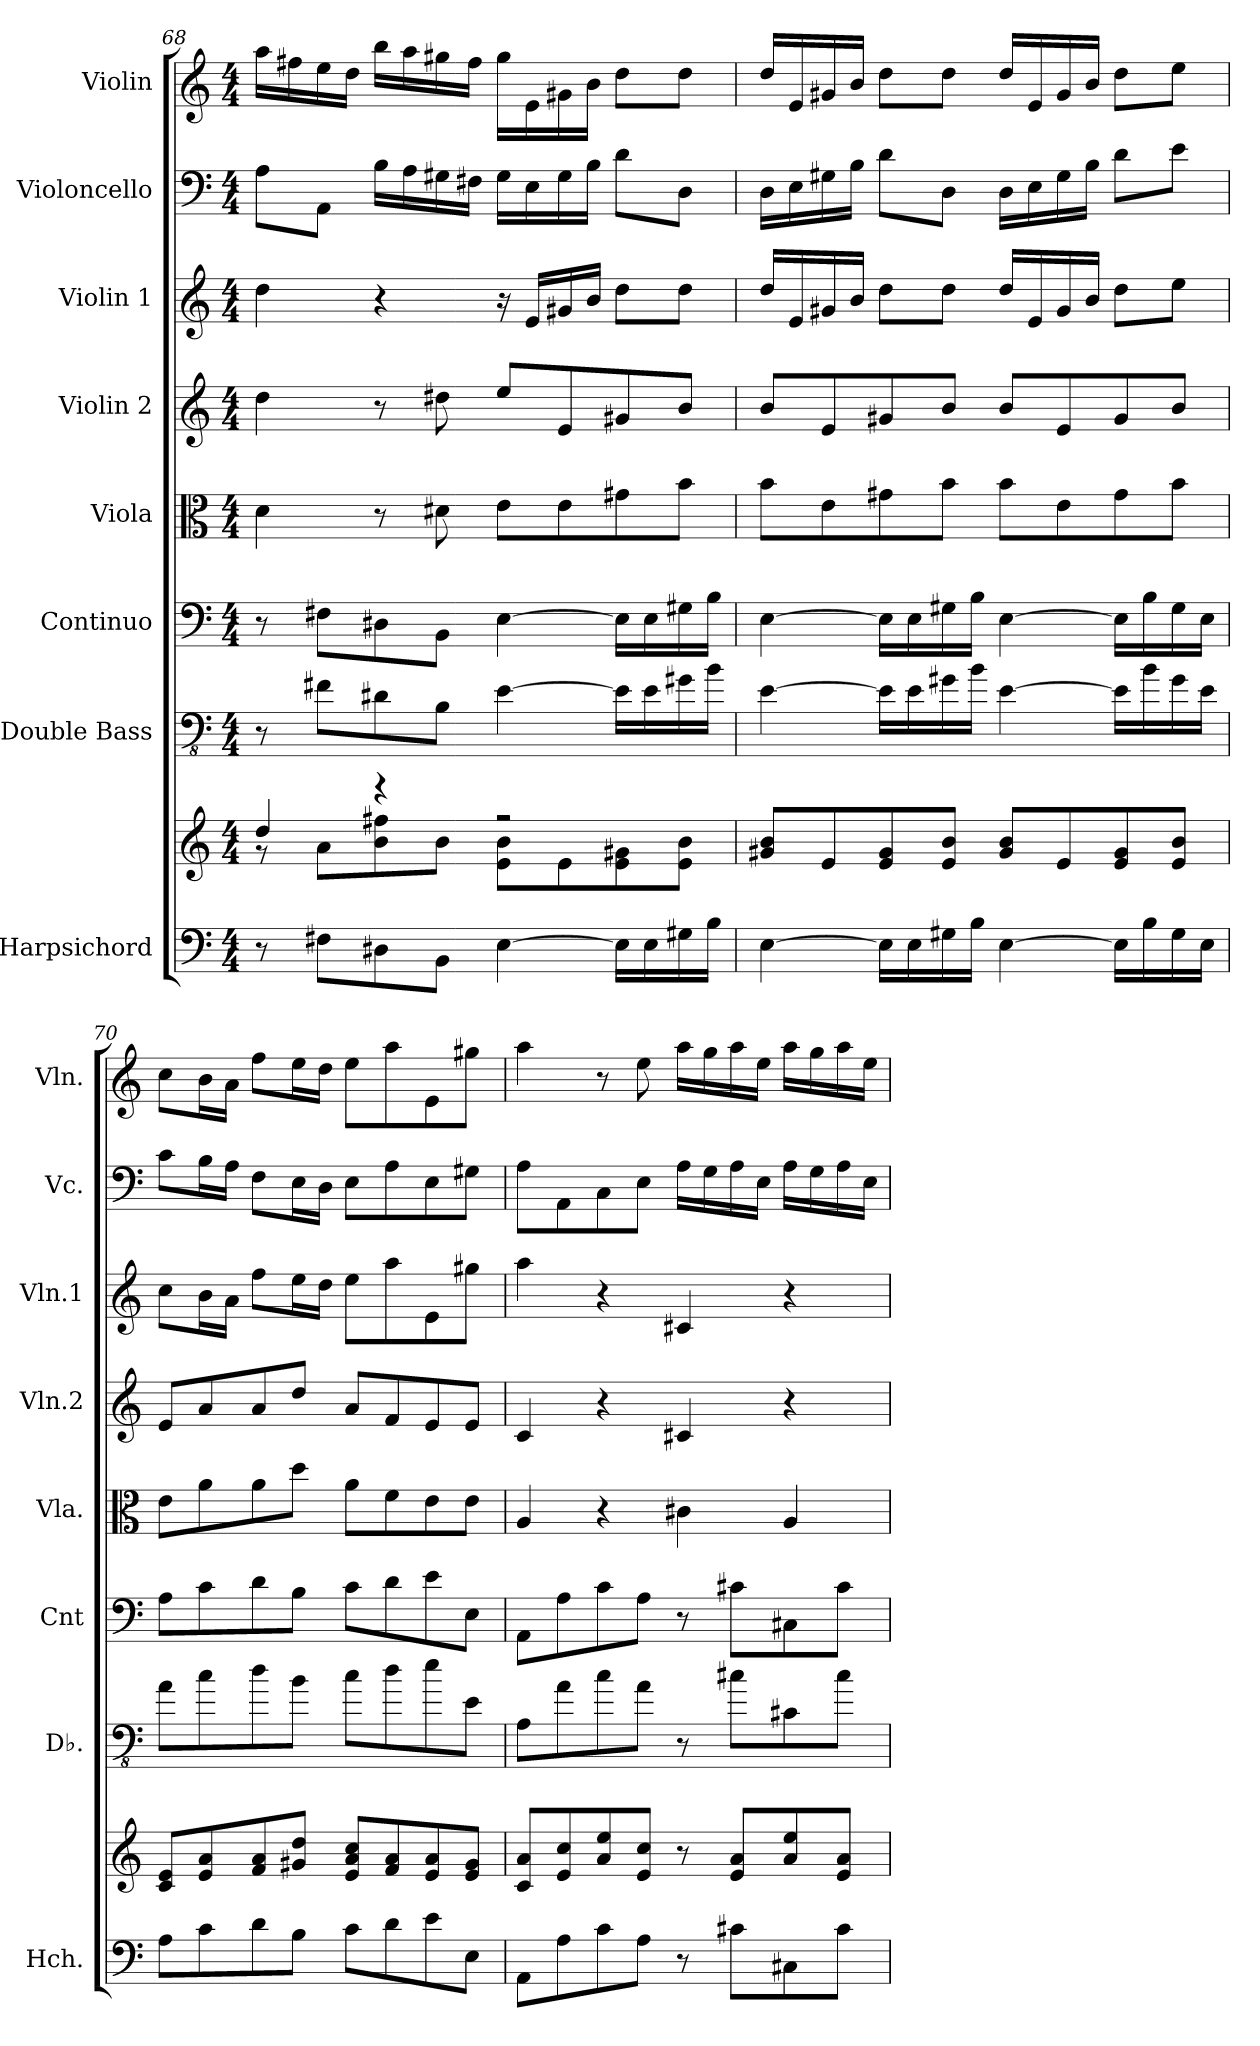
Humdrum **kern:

**kern	**kern	**kern	**kern	**kern	**kern	**kern	**kern	**kern
*part8	*part8	*part7	*part6	*part5	*part4	*part3	*part2	*part1
*staff9	*staff8	*staff7	*staff6	*staff5	*staff4	*staff3	*staff2	*staff1
*I"Harpsichord	*	*I"Double Bass	*I"Continuo	*I"Viola	*I"Violin 2	*I"Violin 1	*I"Violoncello	*I"Violin
*I'Hch.	*	*I'Db.	*I'Cnt	*I'Vla.	*I'Vln.2	*I'Vln.1	*I'Vc.	*I'Vln.
*clefF4	*clefG2	*clefFv4	*clefF4	*clefC3	*clefG2	*clefG2	*clefF4	*clefG2
*	*	*ITrd7c12	*	*	*	*	*	*
*k[]	*k[]	*k[]	*k[]	*k[]	*k[]	*k[]	*k[]	*k[]
*M4/4	*M4/4	*M4/4	*M4/4	*M4/4	*M4/4	*M4/4	*M4/4	*M4/4
=68	=68	=68	=68	=68	=68	=68	=68	=68
*	*^	*	*	*	*	*	*	*
8r	4dd/	8r	8r	8r	4d\	4dd\	4dd\	8A\L	16aa\LL
.	.	.	.	.	.	.	.	.	16ff#X\
8F#X\L	.	8a\L	8FF#X\L	8F#X\L	.	.	.	8AA\J	16ee\
.	.	.	.	.	.	.	.	.	16dd\JJ
8D#X\	4r	8b\ 8ff#X\	8DD#X\	8D#X\	8r	8r	4r	16B\LL	16bb\LL
.	.	.	.	.	.	.	.	16A\	16aa\
8BB\J	.	8b\J	8BBB\J	8BB\J	8d#X\	8dd#X\	.	16G#X\	16gg#X\
.	.	.	.	.	.	.	.	16F#X\JJ	16ff#\JJ
[4E\	2r	8e\ 8b\L	[4EE\	[4E\	8e\L	8ee/L	16r	16G#\LL	16gg#\LL
.	.	.	.	.	.	.	16e/LL	16E\	16e\
.	.	8e\	.	.	8e\	8e/	16g#X/	16G#\	16g#X\
.	.	.	.	.	.	.	16b/JJ	16B\JJ	16b\JJ
16E\LL]	.	8e\ 8g#X\	16EE\LL]	16E\LL]	8g#X\	8g#X/	8dd\L	8d\L	8dd\L
16E\	.	.	16EE\	16E\	.	.	.	.	.
16G#X\	.	8e\ 8b\J	16GG#X\	16G#X\	8b\J	8b/J	8dd\J	8D\J	8dd\J
16B\JJ	.	.	16BB\JJ	16B\JJ	.	.	.	.	.
*	*v	*v	*	*	*	*	*	*	*
!!LO:PB:g=z
=69	=69	=69	=69	=69	=69	=69	=69	=69
[4E\	8g#X/ 8b/L	[4EE\	[4E\	8b\L	8b/L	16dd/LL	16D\LL	16dd/LL
.	.	.	.	.	.	16e/	16E\	16e/
.	8e/	.	.	8e\	8e/	16g#X/	16G#X\	16g#X/
.	.	.	.	.	.	16b/JJ	16B\JJ	16b/JJ
16E\LL]	8e/ 8g#/	16EE\LL]	16E\LL]	8g#X\	8g#X/	8dd\L	8d\L	8dd\L
16E\	.	16EE\	16E\	.	.	.	.	.
16G#X\	8e/ 8b/J	16GG#X\	16G#X\	8b\J	8b/J	8dd\J	8D\J	8dd\J
16B\JJ	.	16BB\JJ	16B\JJ	.	.	.	.	.
[4E\	8g#/ 8b/L	[4EE\	[4E\	8b\L	8b/L	16dd/LL	16D\LL	16dd/LL
.	.	.	.	.	.	16e/	16E\	16e/
.	8e/	.	.	8e\	8e/	16g#/	16G#\	16g#/
.	.	.	.	.	.	16b/JJ	16B\JJ	16b/JJ
16E\LL]	8e/ 8g#/	16EE\LL]	16E\LL]	8g#\	8g#/	8dd\L	8d\L	8dd\L
16B\	.	16BB\	16B\	.	.	.	.	.
16G#\	8e/ 8b/J	16GG#\	16G#\	8b\J	8b/J	8ee\J	8e\J	8ee\J
16E\JJ	.	16EE\JJ	16E\JJ	.	.	.	.	.
=70	=70	=70	=70	=70	=70	=70	=70	=70
8A\L	8c/ 8e/L	8AA\L	8A\L	8e\L	8e/L	8cc\L	8c\L	8cc\L
8c\	8e/ 8a/	8C\	8c\	8a\	8a/	16b\L	16B\L	16b\L
.	.	.	.	.	.	16a\JJ	16A\JJ	16a\JJ
8d\	8f/ 8a/	8D\	8d\	8a\	8a/	8ff\L	8F\L	8ff\L
8B\J	8g#X/ 8dd/J	8BB\J	8B\J	8dd\J	8dd/J	16ee\L	16E\L	16ee\L
.	.	.	.	.	.	16dd\JJ	16D\JJ	16dd\JJ
8c\L	8e/ 8a/ 8cc/L	8C\L	8c\L	8a\L	8a/L	8ee\L	8E\L	8ee\L
8d\	8f/ 8a/	8D\	8d\	8f\	8f/	8aa\	8A\	8aa\
8e\	8e/ 8a/	8E\	8e\	8e\	8e/	8e\	8E\	8e\
8E\J	8e/ 8g#/J	8EE\J	8E\J	8e\J	8e/J	8gg#X\J	8G#X\J	8gg#X\J
=71	=71	=71	=71	=71	=71	=71	=71	=71
8AA\L	8c/ 8a/L	8AAA\L	8AA\L	4A/	4c/	4aa\	8A\L	4aa\
8A\	8e/ 8cc/	8AA\	8A\	.	.	.	8AA\	.
8c\	8a/ 8ee/	8C\	8c\	4r	4r	4r	8C\	8r
8A\J	8e/ 8cc/J	8AA\J	8A\J	.	.	.	8E\J	8ee\
8r	8r	8r	8r	4c#X\	4c#X/	4c#X/	16A\LL	16aa\LL
.	.	.	.	.	.	.	16G\	16gg\
8c#X\L	8e/ 8a/L	8C#X\L	8c#X\L	.	.	.	16A\	16aa\
.	.	.	.	.	.	.	16E\JJ	16ee\JJ
8C#X\	8a/ 8ee/	8CC#X\	8C#X\	4A/	4r	4r	16A\LL	16aa\LL
.	.	.	.	.	.	.	16G\	16gg\
8c#\J	8e/ 8a/J	8C#\J	8c#\J	.	.	.	16A\	16aa\
.	.	.	.	.	.	.	16E\JJ	16ee\JJ
=	=	=	=	=	=	=	=	=
*-	*-	*-	*-	*-	*-	*-	*-	*-
